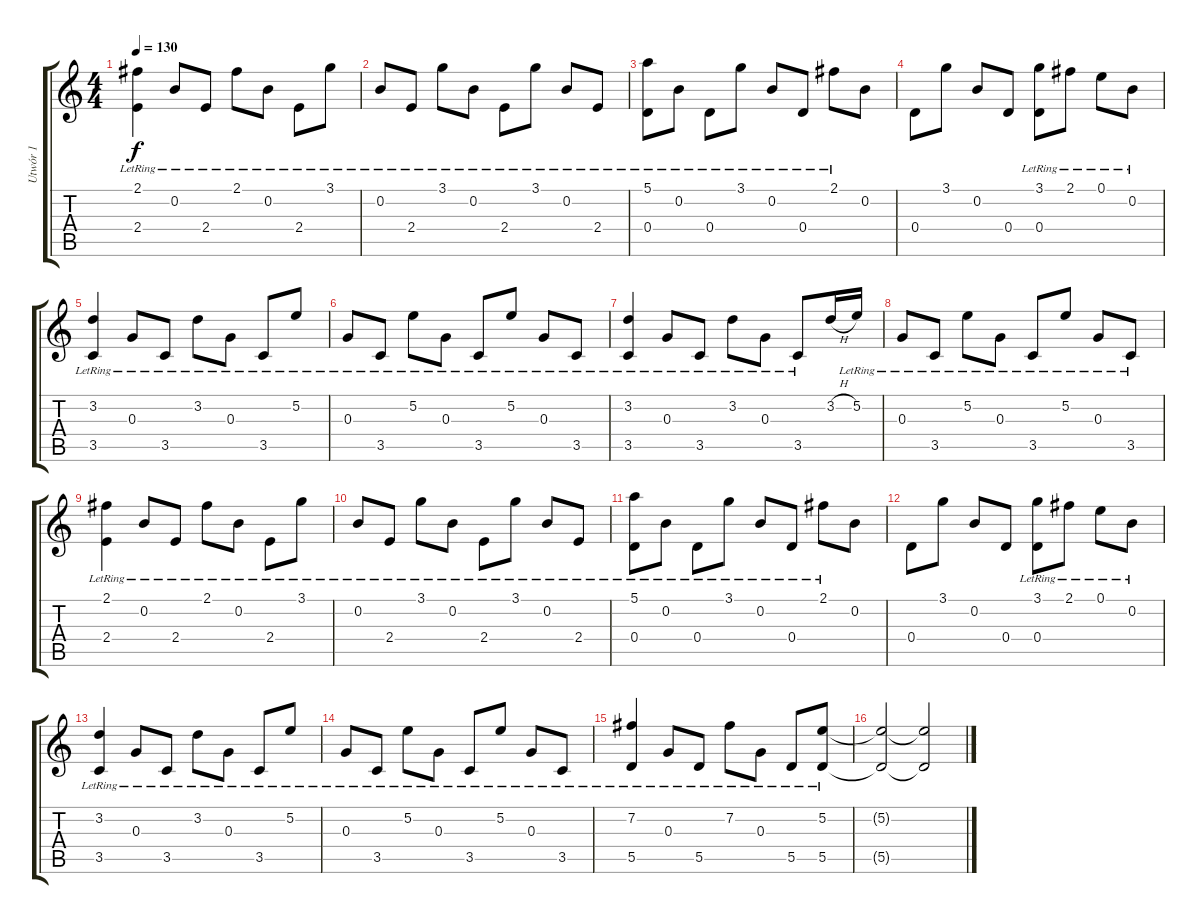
\track ("Utwór 1" "Utwór 1") {instrument acousticguitarsteel}
\staff {score tabs}
\tuning (E4 B3 G3 D3 A2 E2) {hide}
\ts (4 4)
\tempo 130
\clef g2
\ks c
(2.1{lr} 2.4{lr}).4{dy f} 0.2{lr}.8 2.4{lr}.8 2.1{lr}.8 0.2{lr}.8 2.4{lr}.8 3.1{lr}.8 |
0.2{lr}.8 2.4{lr}.8 3.1{lr}.8 0.2{lr}.8 2.4{lr}.8 3.1{lr}.8 0.2{lr}.8 2.4{lr}.8 |
(5.1{lr} 0.4{lr}).8 0.2{lr}.8 0.4{lr}.8 3.1{lr}.8 0.2{lr}.8 0.4{lr}.8 2.1{lr}.8 0.2.8 |
0.4.8 3.1.8 0.2.8 0.4.8 (3.1{lr} 0.4{lr}).8 2.1{lr}.8 0.1{lr}.8 0.2{lr}.8 |
(3.2{lr} 3.5{lr}).4 0.3{lr}.8 3.5{lr}.8 3.2{lr}.8 0.3{lr}.8 3.5{lr}.8 5.2{lr}.8 |
0.3{lr}.8 3.5{lr}.8 5.2{lr}.8 0.3{lr}.8 3.5{lr}.8 5.2{lr}.8 0.3{lr}.8 3.5{lr}.8 |
(3.2{lr} 3.5{lr}).4 0.3{lr}.8 3.5{lr}.8 3.2{lr}.8 0.3{lr}.8 3.5{lr}.8 3.2{h}.16 5.2{lr}.16 |
0.3{lr}.8 3.5{lr}.8 5.2{lr}.8 0.3{lr}.8 3.5{lr}.8 5.2{lr}.8 0.3{lr}.8 3.5{lr}.8 |
(2.1{lr} 2.4{lr}).4 0.2{lr}.8 2.4{lr}.8 2.1{lr}.8 0.2{lr}.8 2.4{lr}.8 3.1{lr}.8 |
0.2{lr}.8 2.4{lr}.8 3.1{lr}.8 0.2{lr}.8 2.4{lr}.8 3.1{lr}.8 0.2{lr}.8 2.4{lr}.8 |
(5.1{lr} 0.4{lr}).8 0.2{lr}.8 0.4{lr}.8 3.1{lr}.8 0.2{lr}.8 0.4{lr}.8 2.1{lr}.8 0.2.8 |
0.4.8 3.1.8 0.2.8 0.4.8 (3.1{lr} 0.4{lr}).8 2.1{lr}.8 0.1{lr}.8 0.2{lr}.8 |
(3.2{lr} 3.5{lr}).4 0.3{lr}.8 3.5{lr}.8 3.2{lr}.8 0.3{lr}.8 3.5{lr}.8 5.2{lr}.8 |
0.3{lr}.8 3.5{lr}.8 5.2{lr}.8 0.3{lr}.8 3.5{lr}.8 5.2{lr}.8 0.3{lr}.8 3.5{lr}.8 |
(7.2{lr} 5.5{lr}).4 0.3{lr}.8 5.5{lr}.8 7.2{lr}.8 0.3{lr}.8 5.5{lr}.8 (5.2{lr} 5.5{lr}).8 |
(5.2{t} 5.5{t}).2 (5.2{t} 5.5{t}).2
